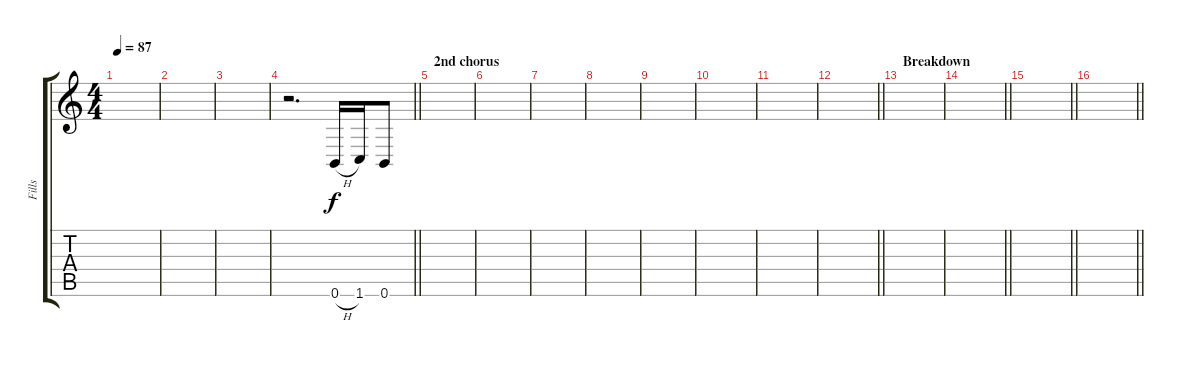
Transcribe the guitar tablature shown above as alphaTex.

\track ("Fills" "Fills") {instrument distortionguitar}
\staff {score tabs}
\tuning (B3 A3 E3 B2 Gb2 B1) {hide}
\ts (4 4)
\tempo 87
\clef g2
\ks c
|
|
|
\barLineRight lightlight
r.2{d} 0.6{h}.16 1.6.16 0.6.8 |
\section ("" "2nd chorus")
|
|
|
|
|
|
|
\barLineRight lightlight
|
\section ("" "Breakdown")
|
\barLineRight lightlight
|
\barLineRight lightlight
|
\barLineRight lightlight
